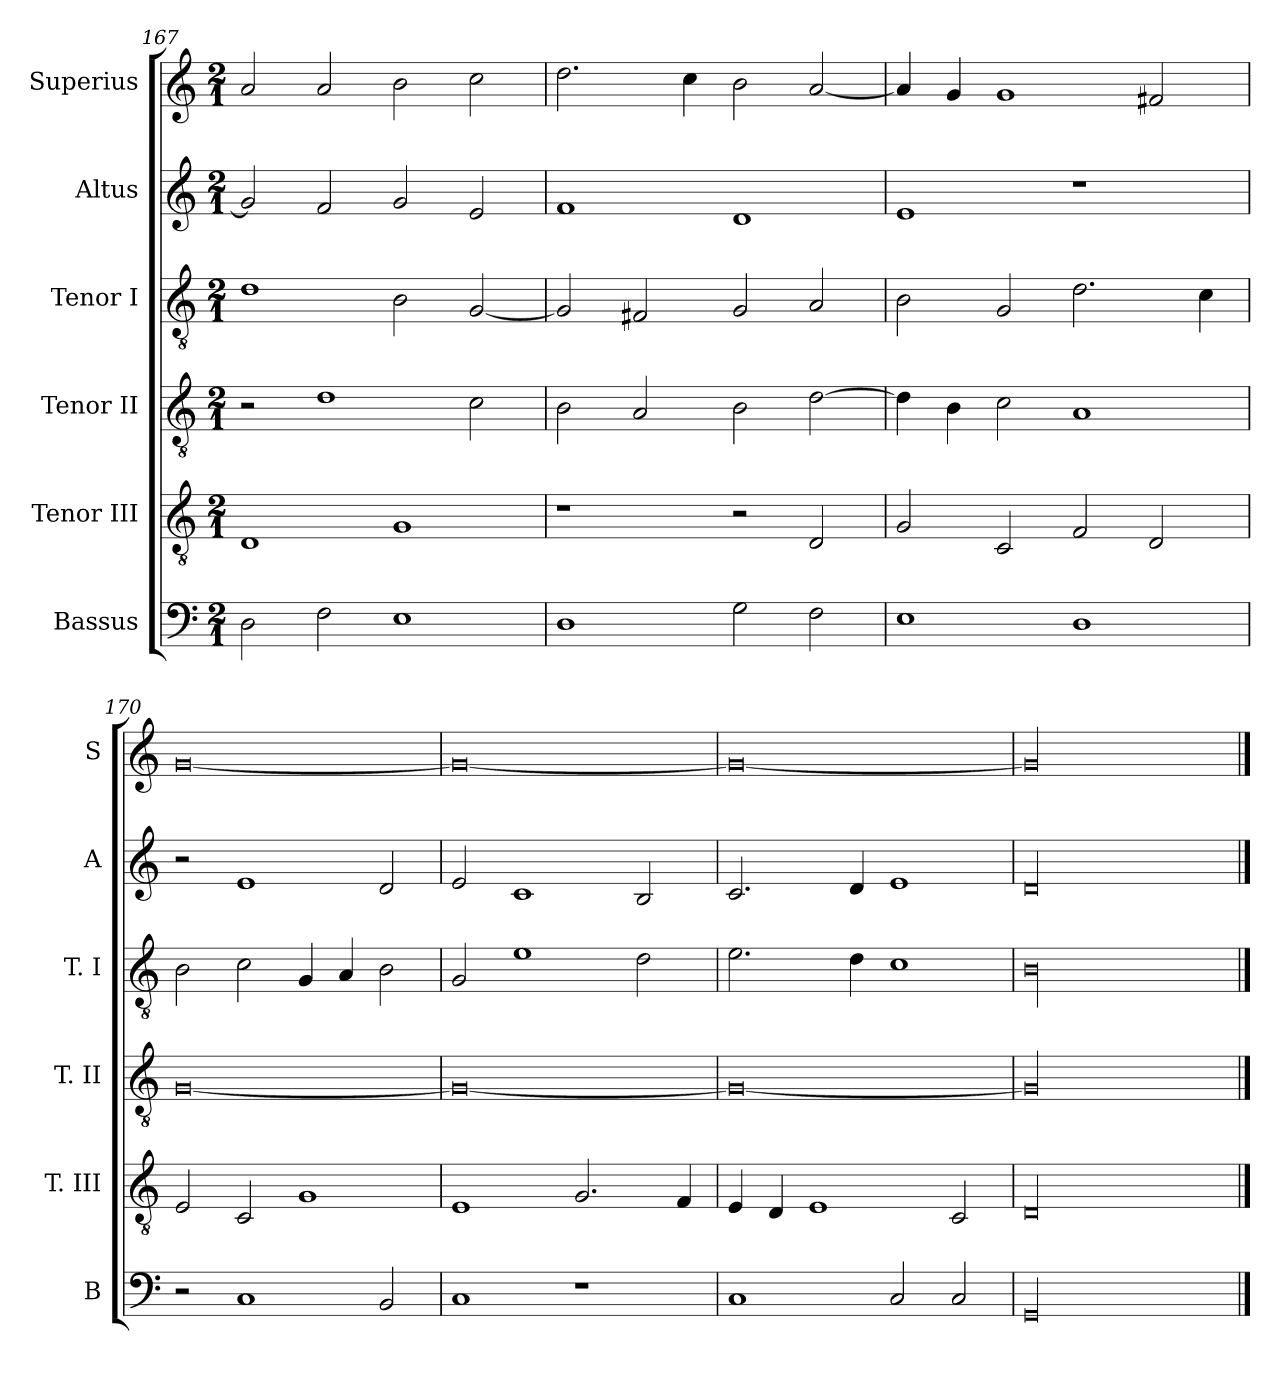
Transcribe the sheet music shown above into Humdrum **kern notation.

**kern	**kern	**kern	**kern	**kern	**kern
*part6	*part5	*part4	*part3	*part2	*part1
*staff6	*staff5	*staff4	*staff3	*staff2	*staff1
*I"Bassus	*I"Tenor III	*I"Tenor II	*I"Tenor I	*I"Altus	*I"Superius
*I'B	*I'T. III	*I'T. II	*I'T. I	*I'A	*I'S
*clefF4	*clefGv2	*clefGv2	*clefGv2	*clefG2	*clefG2
*k[]	*k[]	*k[]	*k[]	*k[]	*k[]
*C:	*C:	*C:	*C:	*C:	*C:
*M2/1	*M2/1	*M2/1	*M2/1	*M2/1	*M2/1
=167	=167	=167	=167	=167	=167
2D	1D	2r	1d	2g]	2a
2F	.	1d	.	2f	2a
1E	1G	.	2B	2g	2b
.	.	2c	[2G	2e	2cc
=168	=168	=168	=168	=168	=168
1D	1r	2B	2G]	1f	2.dd
.	.	2A	2F#X	.	.
.	.	.	.	.	4cc
2G	2r	2B	2G	1d	2b
2F	2D	[2d	2A	.	[2a
=169	=169	=169	=169	=169	=169
1E	2G	4d]	2B	1e	4a]
.	.	4B	.	.	4g
.	2C	2c	2G	.	1g
1D	2F	1A	2.d	1r	.
.	2D	.	.	.	2f#X
.	.	.	4c	.	.
=170	=170	=170	=170	=170	=170
2r	2E	[0G	2B	2r	[0g
1C	2C	.	2c	1e	.
.	1G	.	4G	.	.
.	.	.	4A	.	.
2BB	.	.	2B	2d	.
=171	=171	=171	=171	=171	=171
1C	1E	0G_	2G	2e	0g_
.	.	.	1e	1c	.
1r	2.G	.	.	.	.
.	.	.	2d	2B	.
.	4F	.	.	.	.
=172	=172	=172	=172	=172	=172
1C	4E	0G_	2.e	2.c	0g_
.	4D	.	.	.	.
.	1E	.	.	.	.
.	.	.	4d	4d	.
2C	.	.	1c	1e	.
2C	2C	.	.	.	.
=173	=173	=173	=173	=173	=173
00GG	00D	00G]	00B	00d	00g]
==	==	==	==	==	==
*-	*-	*-	*-	*-	*-
